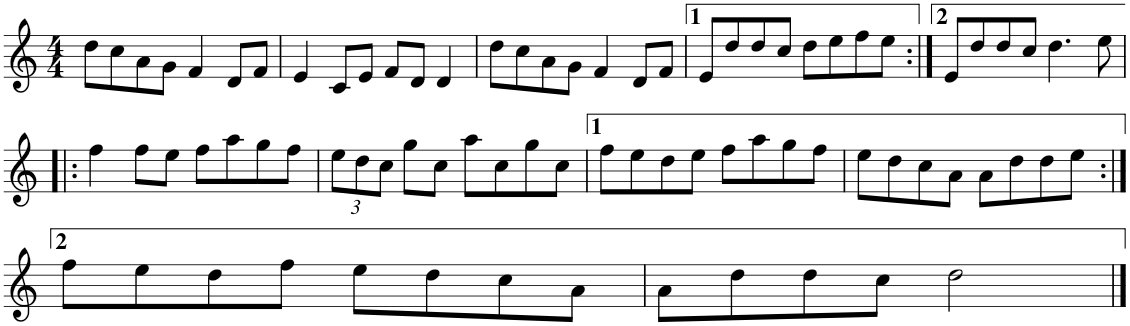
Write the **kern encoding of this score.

**kern
*part1
*staff1
*I"Piano
*I'Pno
*clefG2
*k[]
*M4/4
=1
8dd\L
8cc\
8a\
8g\J
4f/
8d/L
8f/J
=2
4e/
8c/L
8e/J
8f/L
8d/J
4d/
=3
8dd\L
8cc\
8a\
8g\J
4f/
8d/L
8f/J
=4
8e/L
8dd/
8dd/
8cc/J
8dd\L
8ee\
8ff\
8ee\J
=5:|!
8e/L
8dd/
8dd/
8cc/J
4.dd\
8ee\
!!LO:LB:g=z
=6!|:
4ff\
8ff\L
8ee\J
8ff\L
8aa\
8gg\
8ff\J
=7
*Xbrackettup
12ee\L
12dd\
12cc\J
8gg\L
8cc\J
8aa\L
8cc\
8gg\
8cc\J
=8
8ff\L
8ee\
8dd\
8ee\J
8ff\L
8aa\
8gg\
8ff\J
=9
8ee\L
8dd\
8cc\
8a\J
8a\L
8dd\
8dd\
8ee\J
!!LO:LB:g=z
=10:|!
8ff\L
8ee\
8dd\
8ff\J
8ee\L
8dd\
8cc\
8a\J
=11
8a\L
8dd\
8dd\
8cc\J
2dd\
==
*-
